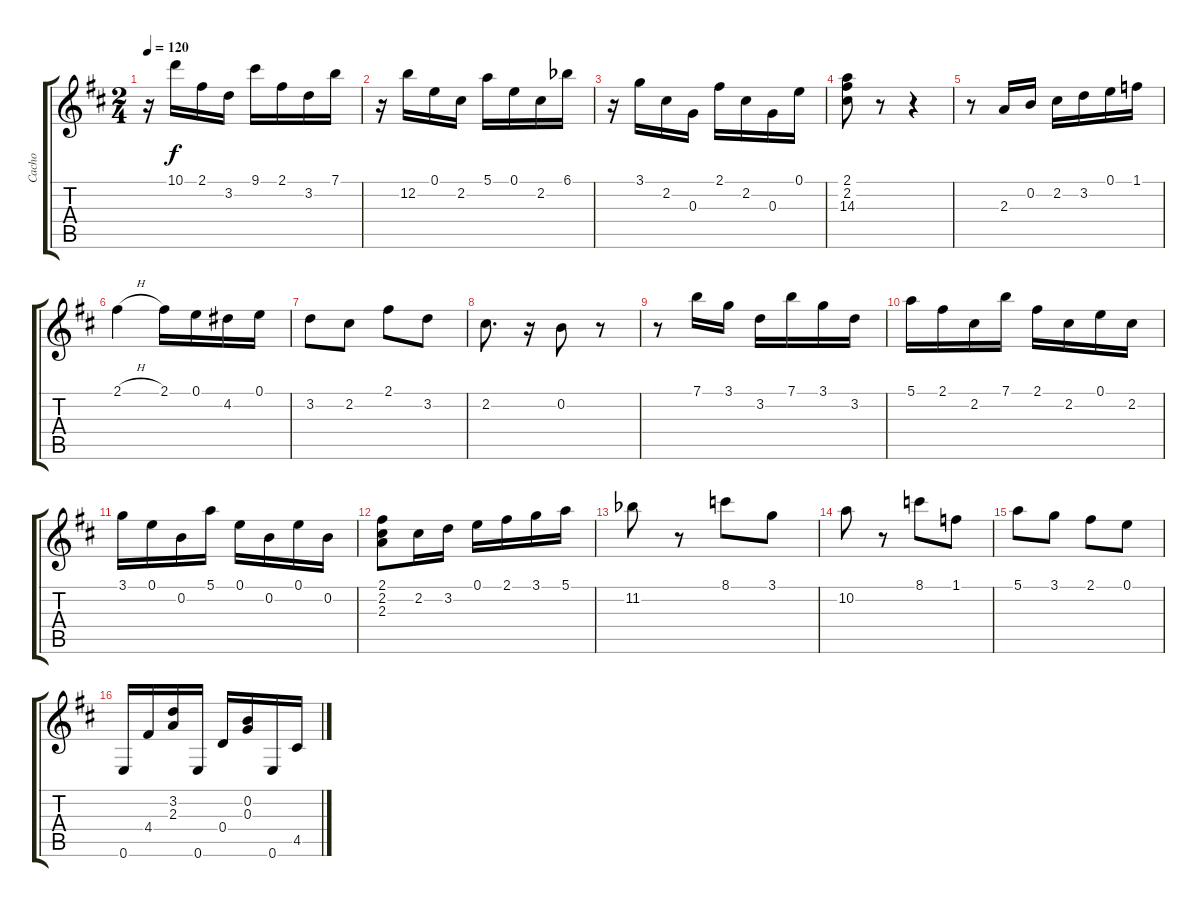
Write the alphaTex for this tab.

\track ("Cacho" "Cacho") {instrument acousticguitarnylon}
\staff {score tabs}
\tuning (E4 B3 G3 D3 A2 E2) {hide}
\ts (2 4)
\tempo 120
\clef g2
\ks d
r.16{dy f} 10.1.16 2.1.16 3.2.16 9.1.16 2.1.16 3.2.16 7.1.16 |
r.16 12.2.16 0.1.16 2.2.16 5.1.16 0.1.16 2.2.16 6.1{acc b}.16 |
r.16 3.1.16 2.2.16 0.3.16 2.1.16 2.2.16 0.3.16 0.1.16 |
(2.1 2.2 14.3).8 r.8 r.4 |
r.8 2.3.16 0.2.16 2.2.16 3.2.16 0.1.16 1.1.16 |
2.1{h}.4 2.1.16 0.1.16 4.2.16 0.1.16 |
3.2.8 2.2.8 2.1.8 3.2.8 |
2.2.8{d} r.16 0.2.8 r.8 |
r.8 7.1.16 3.1.16 3.2.16 7.1.16 3.1.16 3.2.16 |
5.1.16 2.1.16 2.2.16 7.1.16 2.1.16 2.2.16 0.1.16 2.2.16 |
3.1.16 0.1.16 0.2.16 5.1.16 0.1.16 0.2.16 0.1.16 0.2.16 |
(2.1 2.2 2.3).8 2.2.16 3.2.16 0.1.16 2.1.16 3.1.16 5.1.16 |
11.2{acc b}.8 r.8 8.1.8 3.1.8 |
10.2.8 r.8 8.1.8 1.1.8 |
5.1.8 3.1.8 2.1.8 0.1.8 |
0.6.16 4.4.16 (3.2 2.3).16 0.6.16 0.4.16 (0.2 0.3).16 0.6.16 4.5.16
